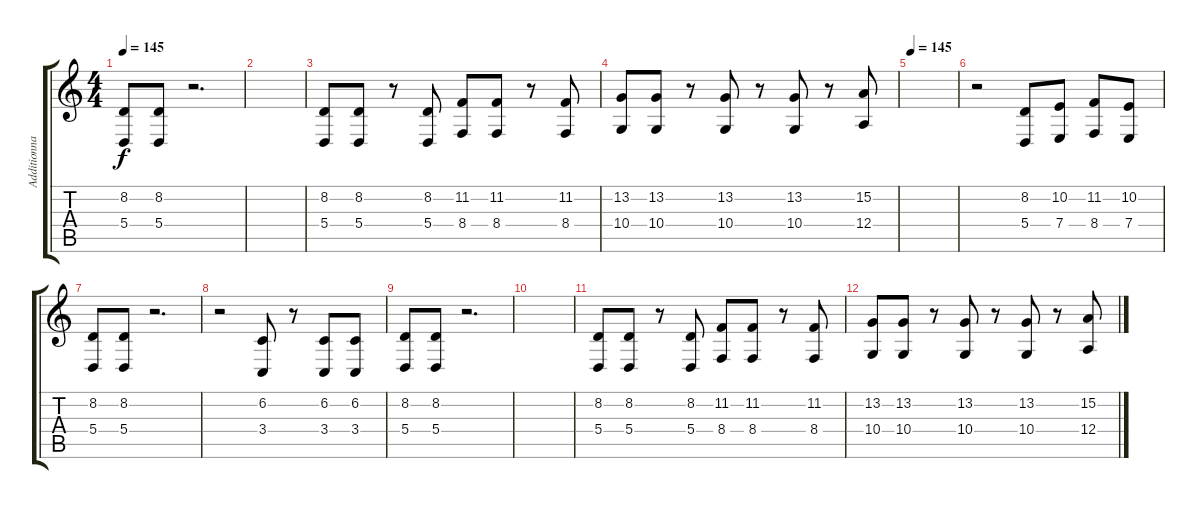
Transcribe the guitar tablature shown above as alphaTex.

\track ("Additionnal" "Additionna") {instrument stringensemble1}
\staff {score tabs}
\tuning (B3 Gb3 D3 A2 E2 B1) {hide}
\ts (4 4)
\tempo 145
\clef g2
\ks c
(8.2 5.4).8{dy f} (8.2 5.4).8 r.2{d} |
|
(8.2 5.4).8 (8.2 5.4).8 r.8 (8.2 5.4).8 (11.2 8.4).8 (11.2 8.4).8 r.8 (11.2 8.4).8 |
(13.2 10.4).8 (13.2 10.4).8 r.8 (13.2 10.4).8 r.8 (13.2 10.4).8 r.8 (15.2 12.4).8 |
\tempo 145
|
r.2 (8.2 5.4).8 (10.2 7.4).8 (11.2 8.4).8 (10.2 7.4).8 |
(8.2 5.4).8 (8.2 5.4).8 r.2{d} |
r.2 (6.2 3.4).8 r.8 (6.2 3.4).8 (6.2 3.4).8 |
(8.2 5.4).8 (8.2 5.4).8 r.2{d} |
|
(8.2 5.4).8 (8.2 5.4).8 r.8 (8.2 5.4).8 (11.2 8.4).8 (11.2 8.4).8 r.8 (11.2 8.4).8 |
(13.2 10.4).8 (13.2 10.4).8 r.8 (13.2 10.4).8 r.8 (13.2 10.4).8 r.8 (15.2 12.4).8
